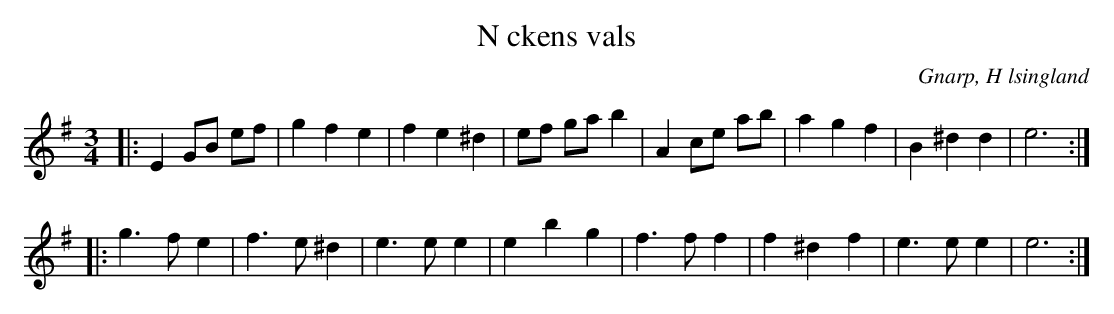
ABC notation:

X:1
T:N ckens vals
O: Gnarp, H lsingland
M:3/4
L:1/8
K:Em
|: E2 GB ef | g2 f2 e2 | f2 e2 ^d2 | ef ga b2 | A2 ce ab | a2 g2 f2 | B2 ^d2 d2 | e6 :|
|:g3 f e2 | f3 e ^d2 | e3 e e2 | e2 b2 g2 | f3 f f2 | f2 ^d2 f2 | e3 e e2 | e6 :|
